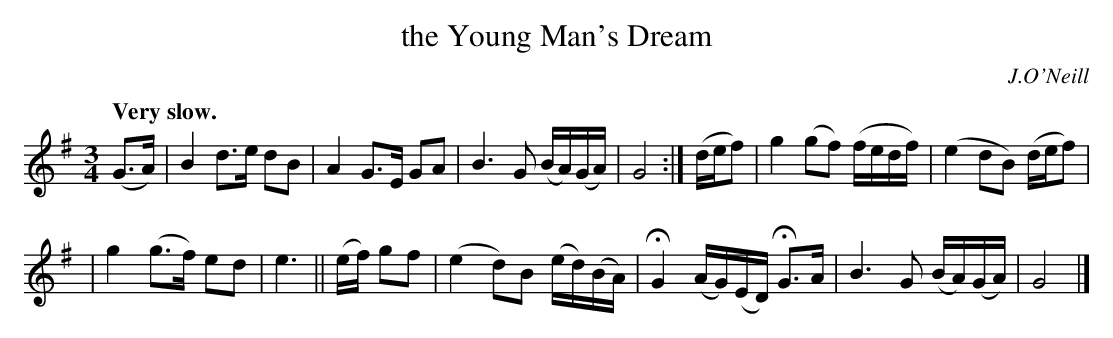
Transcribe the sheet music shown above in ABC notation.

X:1
T: the Young Man's Dream
O: J.O'Neill
Q: "Very slow."
M: 3/4
L: 1/8
K: G
(G>A) | B2 d>e dB | A2 G>E GA | B3G (B/A/)(G/A/) | G4 :| (d/e/f) | g2 (gf) (f/e/d/f/) | (e2 dB) (d/e/f) |
| g2 (g>f) ed | e3 || (e/f/) gf | (e2 d)B (e/d/)(B/A/) | HG2 (A/G/)(E/D/) HG>A | B3G (B/A/)(G/A/) | G4 |]
